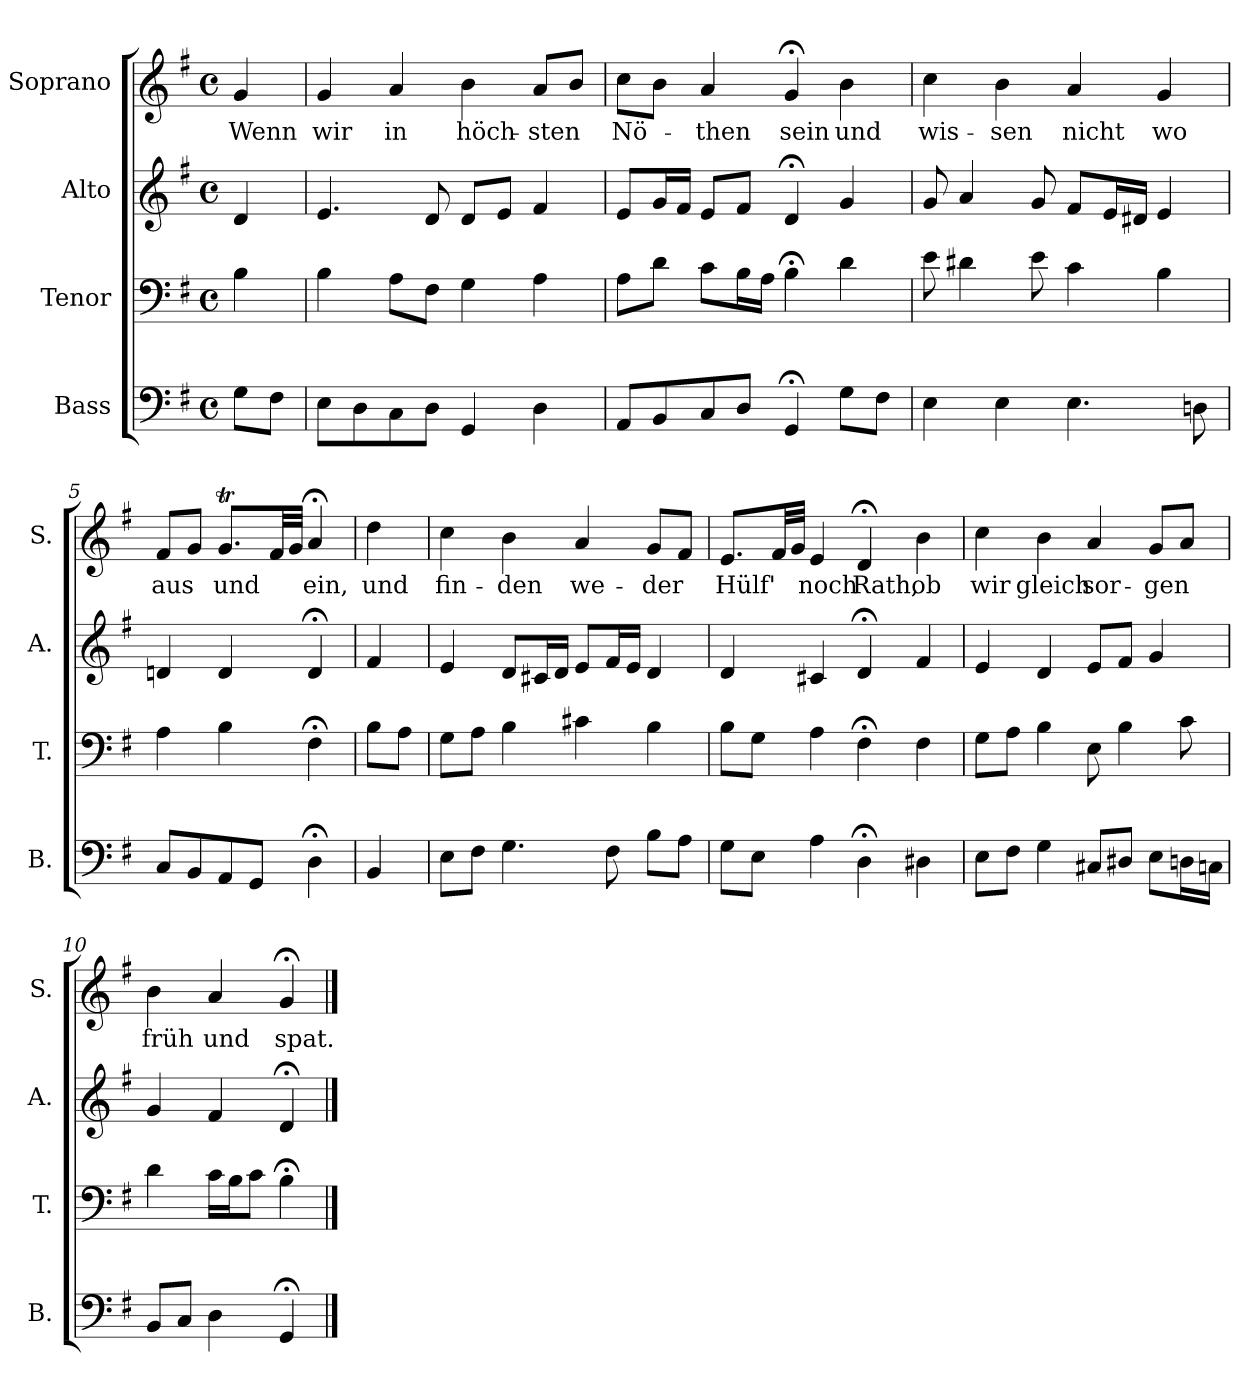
**kern	**kern	**kern	**kern	**text
*part4	*part3	*part2	*part1	*part1
*staff4	*staff3	*staff2	*staff1	*staff1
*I"Bass	*I"Tenor	*I"Alto	*I"Soprano	*
*I'B.	*I'T.	*I'A.	*I'S.	*
*clefF4	*clefF4	*clefG2	*clefG2	*
*k[f#]	*k[f#]	*k[f#]	*k[f#]	*
*G:	*G:	*G:	*G:	*
*M4/4	*M4/4	*M4/4	*M4/4	*
*met(c)	*met(c)	*met(c)	*met(c)	*
=1	=1	=1	=1	=1
!	!	!	!	!LO:LY:b
8G\L	4B\	4d/	4g/	Wenn
8F#\J	.	.	.	.
=2	=2	=2	=2	=2
!	!	!	!	!LO:LY:b
8E\L	4B\	4.e/	4g/	wir
8D\	.	.	.	.
!	!	!	!	!LO:LY:b
8C\	8A\L	.	4a/	in
8D\J	8F#\J	8d/	.	.
!	!	!	!	!LO:LY:b
4GG/	4G\	8d/L	4b\	höch-
.	.	8e/J	.	.
!	!	!	!	!LO:LY:b
4D\	4A\	4f#/	8a/L	-sten
.	.	.	8b/J	.
=3	=3	=3	=3	=3
!	!	!	!	!LO:LY:b
8AA/L	8A\L	8e/L	8cc\L	Nö-
8BB/	8d\J	16g/L	8b\J	.
.	.	16f#/JJ	.	.
!	!	!	!	!LO:LY:b
8C/	8c\L	8e/L	4a/	-then
8D/J	16B\L	8f#/J	.	.
.	16A\JJ	.	.	.
!	!	!	!	!LO:LY:b
4GG;</	4B;<\	4d;</	4g;</	sein
!	!	!	!	!LO:LY:b
8G\L	4d\	4g/	4b\	und
8F#\J	.	.	.	.
=4	=4	=4	=4	=4
!	!	!	!	!LO:LY:b
4E\	8e\	8g/	4cc\	wis-
.	4d#X\	4a/	.	.
!	!	!	!	!LO:LY:b
4E\	.	.	4b\	-sen
.	8e\	8g/	.	.
!	!	!	!	!LO:LY:b
4.E\	4c\	8f#/L	4a/	nicht
.	.	16e/L	.	.
.	.	16d#X/JJ	.	.
!	!	!	!	!LO:LY:b
.	4B\	4e/	4g/	wo
8Dn\	.	.	.	.
=5	=5	=5	=5	=5
!	!	!	!	!LO:LY:b
8C/L	4A\	4dn/	8f#/L	aus
8BB/	.	.	8g/J	.
!	!	!	!	!LO:LY:b
8AA/	4B\	4d/	8.gT/L	und
8GG/J	.	.	.	.
.	.	.	32f#/LL	.
.	.	.	32g/JJJ	.
!	!	!	!	!LO:LY:b
4D;<\	4F#;<\	4d;</	4a;</	ein,
!!LO:LB:g=z
=6	=6	=6	=6	=6
!	!	!	!	!LO:LY:b
4BB/	8B\L	4f#/	4dd\	und
.	8A\J	.	.	.
=7	=7	=7	=7	=7
!	!	!	!	!LO:LY:b
8E\L	8G\L	4e/	4cc\	fin-
8F#\J	8A\J	.	.	.
!	!	!	!	!LO:LY:b
4.G\	4B\	8d/L	4b\	-den
.	.	16c#X/L	.	.
.	.	16d/JJ	.	.
!	!	!	!	!LO:LY:b
.	4c#X\	8e/L	4a/	we-
8F#\	.	16f#/L	.	.
.	.	16e/JJ	.	.
!	!	!	!	!LO:LY:b
8B\L	4B\	4d/	8g/L	-der
8A\J	.	.	8f#/J	.
=8	=8	=8	=8	=8
!	!	!	!	!LO:LY:b
8G\L	8B\L	4d/	8.e/L	Hülf'
8E\J	8G\J	.	.	.
.	.	.	32f#/LL	.
.	.	.	32g/JJJ	.
!	!	!	!	!LO:LY:b
4A\	4A\	4c#X/	4e/	noch
!	!	!	!	!LO:LY:b
4D;<\	4F#;<\	4d;</	4d;</	Rath,
!	!	!	!	!LO:LY:b
4D#X\	4F#\	4f#/	4b\	ob
=9	=9	=9	=9	=9
!	!	!	!	!LO:LY:b
8E\L	8G\L	4e/	4cc\	wir
8F#\J	8A\J	.	.	.
!	!	!	!	!LO:LY:b
4G\	4B\	4d/	4b\	gleich
!	!	!	!	!LO:LY:b
8C#X/L	8E\	8e/L	4a/	sor-
8D#X/J	4B\	8f#/J	.	.
!	!	!	!	!LO:LY:b
8E\L	.	4g/	8g/L	-gen
16Dn\L	8c\	.	8a/J	.
16Cn\JJ	.	.	.	.
=10	=10	=10	=10	=10
!	!	!	!	!LO:LY:b
8BB/L	4d\	4g/	4b\	früh
8C/J	.	.	.	.
!	!	!	!	!LO:LY:b
4D\	16c\LL	4f#/	4a/	und
.	16B\J	.	.	.
.	8c\J	.	.	.
!	!	!	!	!LO:LY:b
4GG;</	4B;<\	4d;</	4g;</	spat.
==	==	==	==	==
*-	*-	*-	*-	*-
